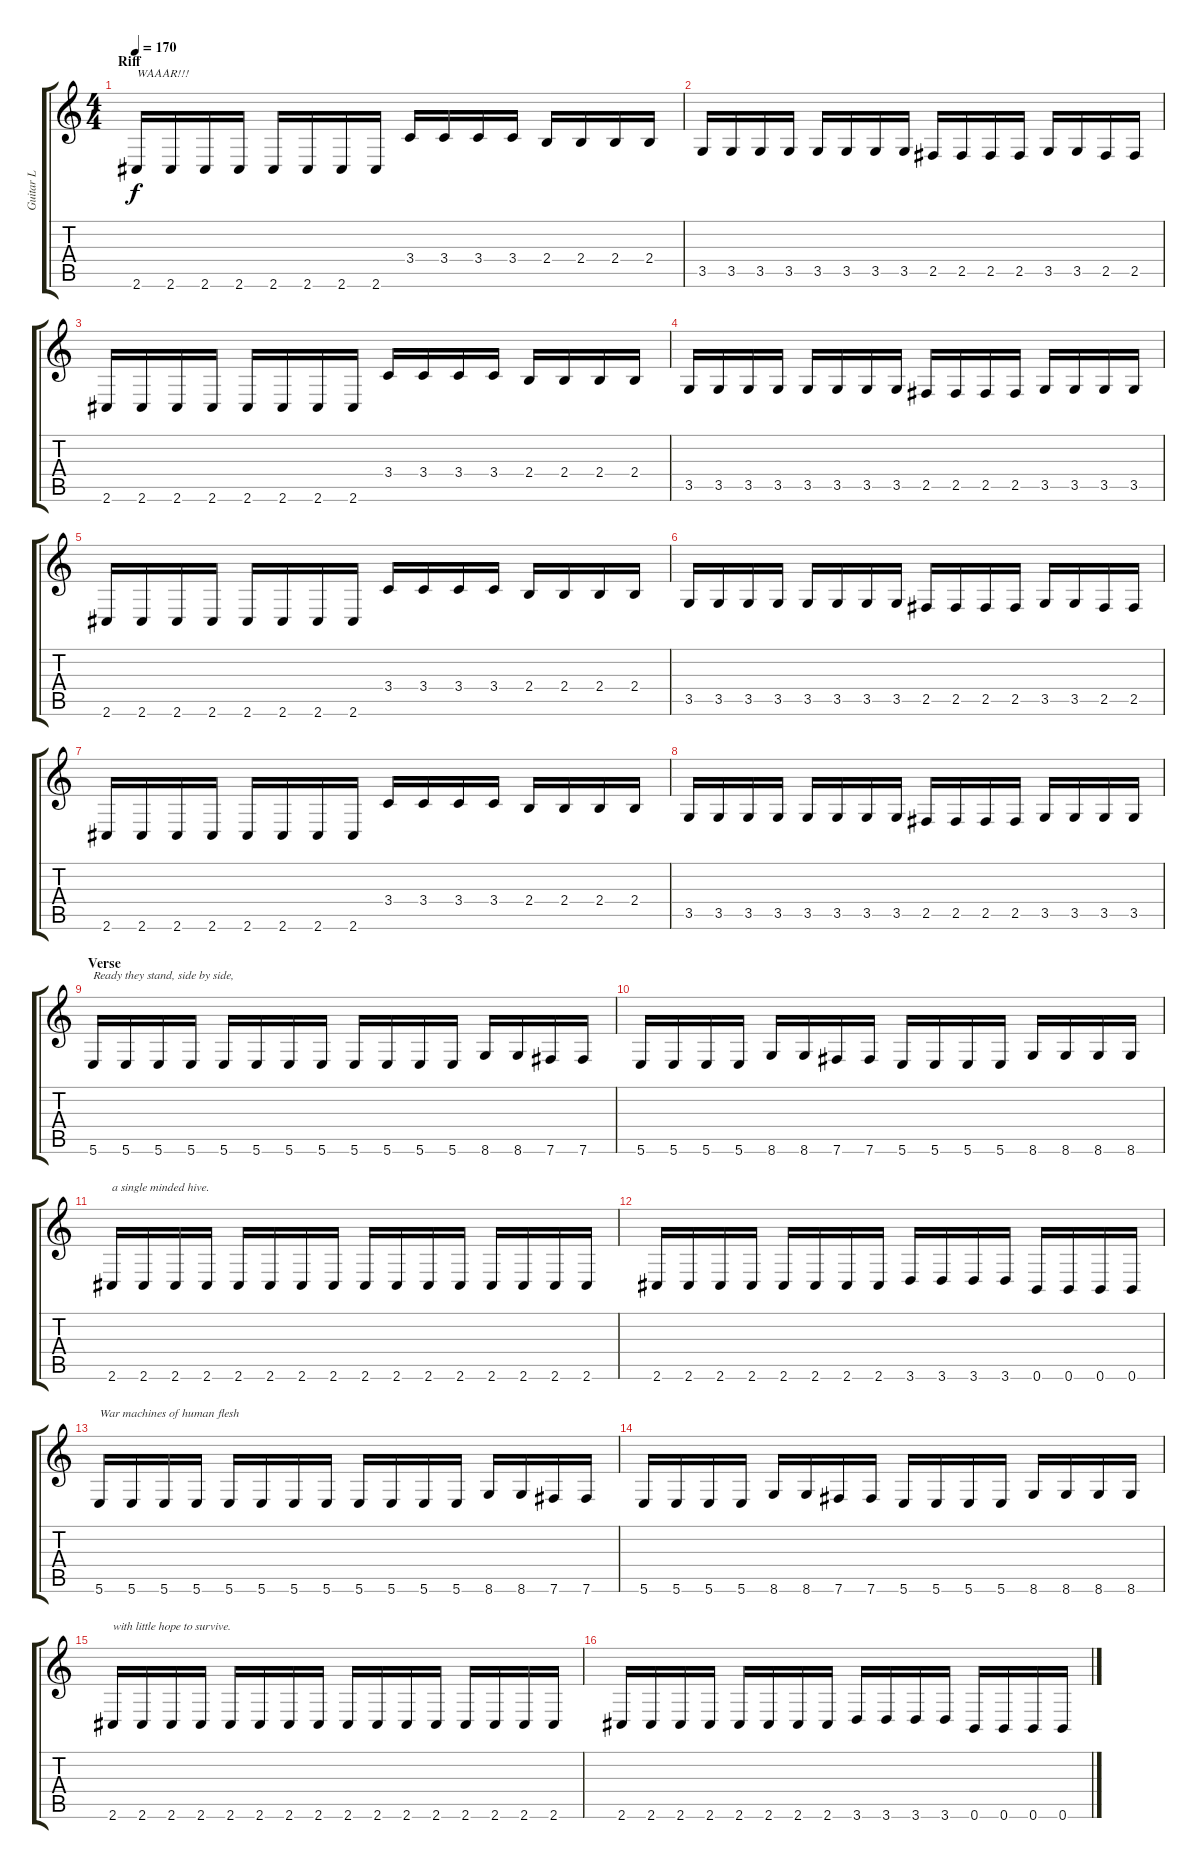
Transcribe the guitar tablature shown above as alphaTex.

\track ("Guitar L" "Guitar L") {instrument distortionguitar}
\staff {score tabs}
\tuning (B3 Gb3 D3 A2 E2 B1) {hide}
\ts (4 4)
\section ("" "Riff")
\tempo 170
\clef g2
\ks c
2.6.16{txt "WAAAR!!!" dy f} 2.6.16 2.6.16 2.6.16 2.6.16 2.6.16 2.6.16 2.6.16 3.4.16 3.4.16 3.4.16 3.4.16 2.4.16 2.4.16 2.4.16 2.4.16 |
3.5.16 3.5.16 3.5.16 3.5.16 3.5.16 3.5.16 3.5.16 3.5.16 2.5.16 2.5.16 2.5.16 2.5.16 3.5.16 3.5.16 2.5.16 2.5.16 |
2.6.16 2.6.16 2.6.16 2.6.16 2.6.16 2.6.16 2.6.16 2.6.16 3.4.16 3.4.16 3.4.16 3.4.16 2.4.16 2.4.16 2.4.16 2.4.16 |
3.5.16 3.5.16 3.5.16 3.5.16 3.5.16 3.5.16 3.5.16 3.5.16 2.5.16 2.5.16 2.5.16 2.5.16 3.5.16 3.5.16 3.5.16 3.5.16 |
2.6.16 2.6.16 2.6.16 2.6.16 2.6.16 2.6.16 2.6.16 2.6.16 3.4.16 3.4.16 3.4.16 3.4.16 2.4.16 2.4.16 2.4.16 2.4.16 |
3.5.16 3.5.16 3.5.16 3.5.16 3.5.16 3.5.16 3.5.16 3.5.16 2.5.16 2.5.16 2.5.16 2.5.16 3.5.16 3.5.16 2.5.16 2.5.16 |
2.6.16 2.6.16 2.6.16 2.6.16 2.6.16 2.6.16 2.6.16 2.6.16 3.4.16 3.4.16 3.4.16 3.4.16 2.4.16 2.4.16 2.4.16 2.4.16 |
3.5.16 3.5.16 3.5.16 3.5.16 3.5.16 3.5.16 3.5.16 3.5.16 2.5.16 2.5.16 2.5.16 2.5.16 3.5.16 3.5.16 3.5.16 3.5.16 |
\section ("" "Verse")
5.6.16{txt "Ready they stand, side by side,"} 5.6.16 5.6.16 5.6.16 5.6.16 5.6.16 5.6.16 5.6.16 5.6.16 5.6.16 5.6.16 5.6.16 8.6.16 8.6.16 7.6.16 7.6.16 |
5.6.16 5.6.16 5.6.16 5.6.16 8.6.16 8.6.16 7.6.16 7.6.16 5.6.16 5.6.16 5.6.16 5.6.16 8.6.16 8.6.16 8.6.16 8.6.16 |
2.6.16{txt "a single minded hive."} 2.6.16 2.6.16 2.6.16 2.6.16 2.6.16 2.6.16 2.6.16 2.6.16 2.6.16 2.6.16 2.6.16 2.6.16 2.6.16 2.6.16 2.6.16 |
2.6.16 2.6.16 2.6.16 2.6.16 2.6.16 2.6.16 2.6.16 2.6.16 3.6.16 3.6.16 3.6.16 3.6.16 0.6.16 0.6.16 0.6.16 0.6.16 |
5.6.16{txt "War machines of human flesh"} 5.6.16 5.6.16 5.6.16 5.6.16 5.6.16 5.6.16 5.6.16 5.6.16 5.6.16 5.6.16 5.6.16 8.6.16 8.6.16 7.6.16 7.6.16 |
5.6.16 5.6.16 5.6.16 5.6.16 8.6.16 8.6.16 7.6.16 7.6.16 5.6.16 5.6.16 5.6.16 5.6.16 8.6.16 8.6.16 8.6.16 8.6.16 |
2.6.16{txt "with little hope to survive."} 2.6.16 2.6.16 2.6.16 2.6.16 2.6.16 2.6.16 2.6.16 2.6.16 2.6.16 2.6.16 2.6.16 2.6.16 2.6.16 2.6.16 2.6.16 |
2.6.16 2.6.16 2.6.16 2.6.16 2.6.16 2.6.16 2.6.16 2.6.16 3.6.16 3.6.16 3.6.16 3.6.16 0.6.16 0.6.16 0.6.16 0.6.16
